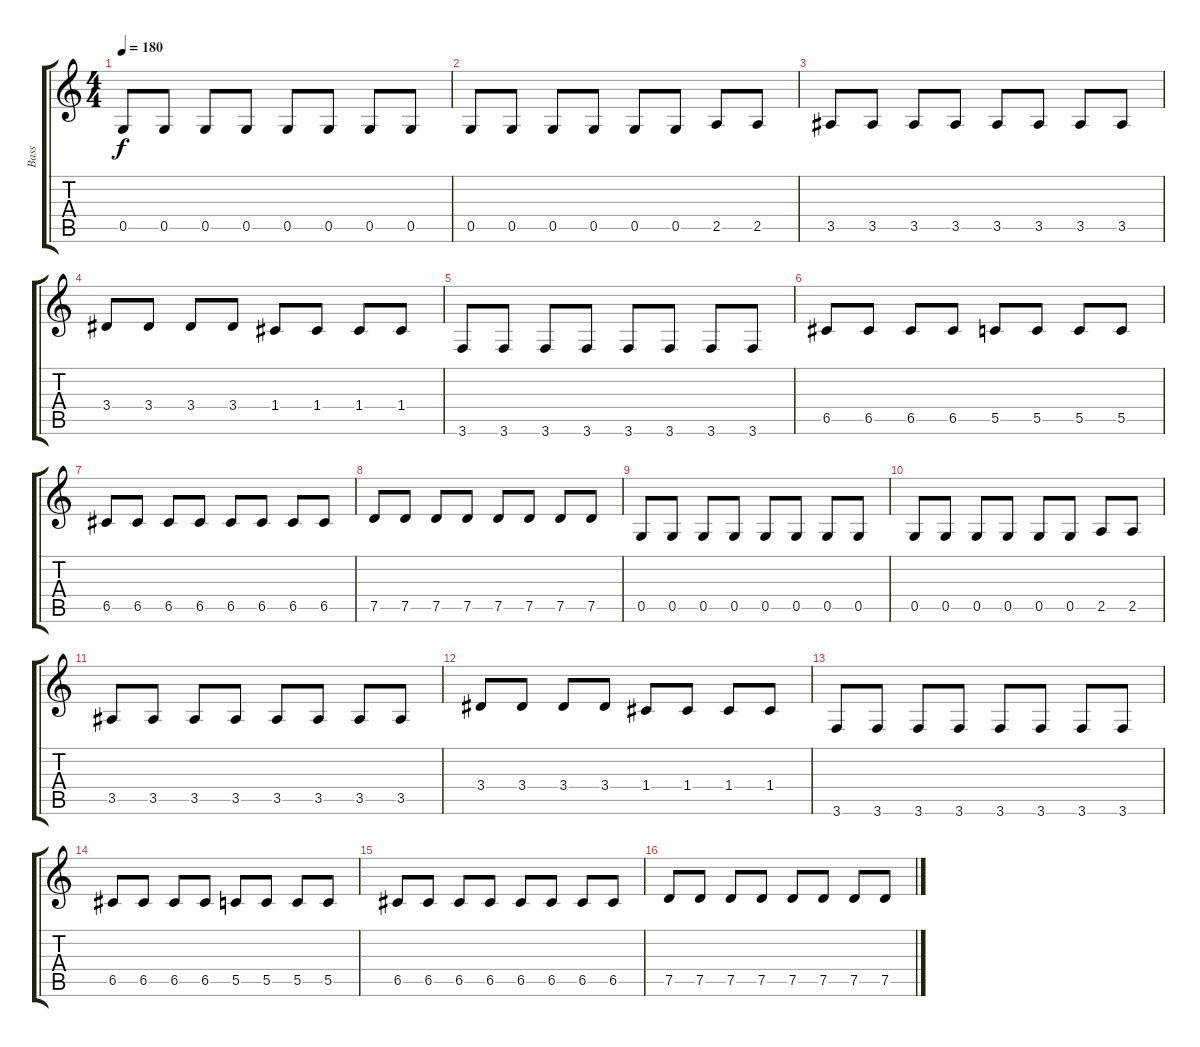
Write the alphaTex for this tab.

\track ("Bass" "Bass") {instrument electricbassfinger}
\staff {score tabs}
\tuning (D4 A3 F3 C3 G2 D2) {hide}
\ts (4 4)
\tempo 180
\clef g2
\ks c
0.5.8{dy f} 0.5.8 0.5.8 0.5.8 0.5.8 0.5.8 0.5.8 0.5.8 |
0.5.8 0.5.8 0.5.8 0.5.8 0.5.8 0.5.8 2.5.8 2.5.8 |
3.5.8 3.5.8 3.5.8 3.5.8 3.5.8 3.5.8 3.5.8 3.5.8 |
3.4.8 3.4.8 3.4.8 3.4.8 1.4.8 1.4.8 1.4.8 1.4.8 |
3.6.8 3.6.8 3.6.8 3.6.8 3.6.8 3.6.8 3.6.8 3.6.8 |
6.5.8 6.5.8 6.5.8 6.5.8 5.5.8 5.5.8 5.5.8 5.5.8 |
6.5.8 6.5.8 6.5.8 6.5.8 6.5.8 6.5.8 6.5.8 6.5.8 |
7.5.8 7.5.8 7.5.8 7.5.8 7.5.8 7.5.8 7.5.8 7.5.8 |
0.5.8 0.5.8 0.5.8 0.5.8 0.5.8 0.5.8 0.5.8 0.5.8 |
0.5.8 0.5.8 0.5.8 0.5.8 0.5.8 0.5.8 2.5.8 2.5.8 |
3.5.8 3.5.8 3.5.8 3.5.8 3.5.8 3.5.8 3.5.8 3.5.8 |
3.4.8 3.4.8 3.4.8 3.4.8 1.4.8 1.4.8 1.4.8 1.4.8 |
3.6.8 3.6.8 3.6.8 3.6.8 3.6.8 3.6.8 3.6.8 3.6.8 |
6.5.8 6.5.8 6.5.8 6.5.8 5.5.8 5.5.8 5.5.8 5.5.8 |
6.5.8 6.5.8 6.5.8 6.5.8 6.5.8 6.5.8 6.5.8 6.5.8 |
7.5.8 7.5.8 7.5.8 7.5.8 7.5.8 7.5.8 7.5.8 7.5.8
